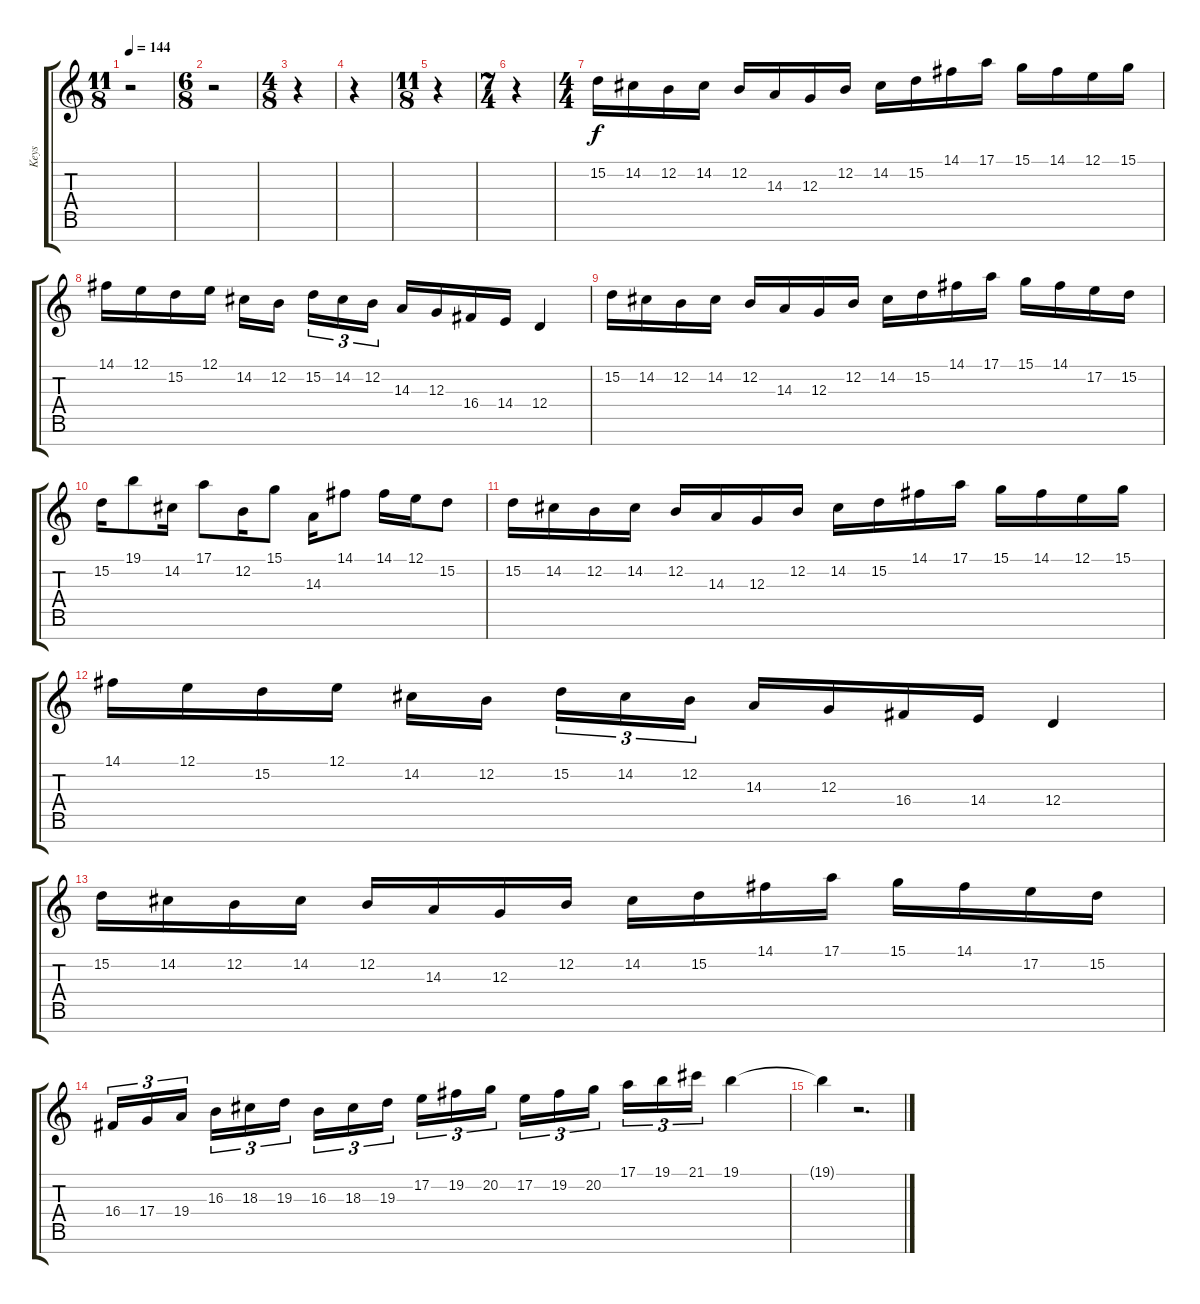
\track ("Keys" "Keys") {instrument clavinet}
\staff {score tabs}
\tuning (E4 B3 G3 D3 A2 E2 B1) {hide}
\ts (11 8)
\tempo 144
\clef g2
\ks c
r.2{dy f instrument clavinet} |
\ts (6 8)
r.2 |
\ts (4 8)
r.4 |
r.4 |
\ts (11 8)
r.4 |
\ts (7 4)
r.4 |
\ts (4 4)
15.2.16 14.2.16 12.2.16 14.2.16 12.2.16 14.3.16 12.3.16 12.2.16 14.2.16 15.2.16 14.1.16 17.1.16 15.1.16 14.1.16 12.1.16 15.1.16 |
14.1.16 12.1.16 15.2.16 12.1.16 14.2.16 12.2.16 15.2.16{tu (3 2)} 14.2.16{tu (3 2)} 12.2.16{tu (3 2)} 14.3.16 12.3.16 16.4.16 14.4.16 12.4.4 |
15.2.16 14.2.16 12.2.16 14.2.16 12.2.16 14.3.16 12.3.16 12.2.16 14.2.16 15.2.16 14.1.16 17.1.16 15.1.16 14.1.16 17.2.16 15.2.16 |
15.2.16 19.1.8 14.2.16 17.1.8 12.2.16 15.1.8 14.3.16 14.1.8 14.1.16 12.1.16 15.2.8 |
15.2.16 14.2.16 12.2.16 14.2.16 12.2.16 14.3.16 12.3.16 12.2.16 14.2.16 15.2.16 14.1.16 17.1.16 15.1.16 14.1.16 12.1.16 15.1.16 |
14.1.16 12.1.16 15.2.16 12.1.16 14.2.16 12.2.16 15.2.16{tu (3 2)} 14.2.16{tu (3 2)} 12.2.16{tu (3 2)} 14.3.16 12.3.16 16.4.16 14.4.16 12.4.4 |
15.2.16 14.2.16 12.2.16 14.2.16 12.2.16 14.3.16 12.3.16 12.2.16 14.2.16 15.2.16 14.1.16 17.1.16 15.1.16 14.1.16 17.2.16 15.2.16 |
16.4.16{tu (3 2)} 17.4.16{tu (3 2)} 19.4.16{tu (3 2)} 16.3.16{tu (3 2)} 18.3.16{tu (3 2)} 19.3.16{tu (3 2)} 16.3.16{tu (3 2)} 18.3.16{tu (3 2)} 19.3.16{tu (3 2)} 17.2.16{tu (3 2)} 19.2.16{tu (3 2)} 20.2.16{tu (3 2)} 17.2.16{tu (3 2)} 19.2.16{tu (3 2)} 20.2.16{tu (3 2)} 17.1.16{tu (3 2)} 19.1.16{tu (3 2)} 21.1.16{tu (3 2)} 19.1.4 |
19.1{t}.4 r.2{d}
